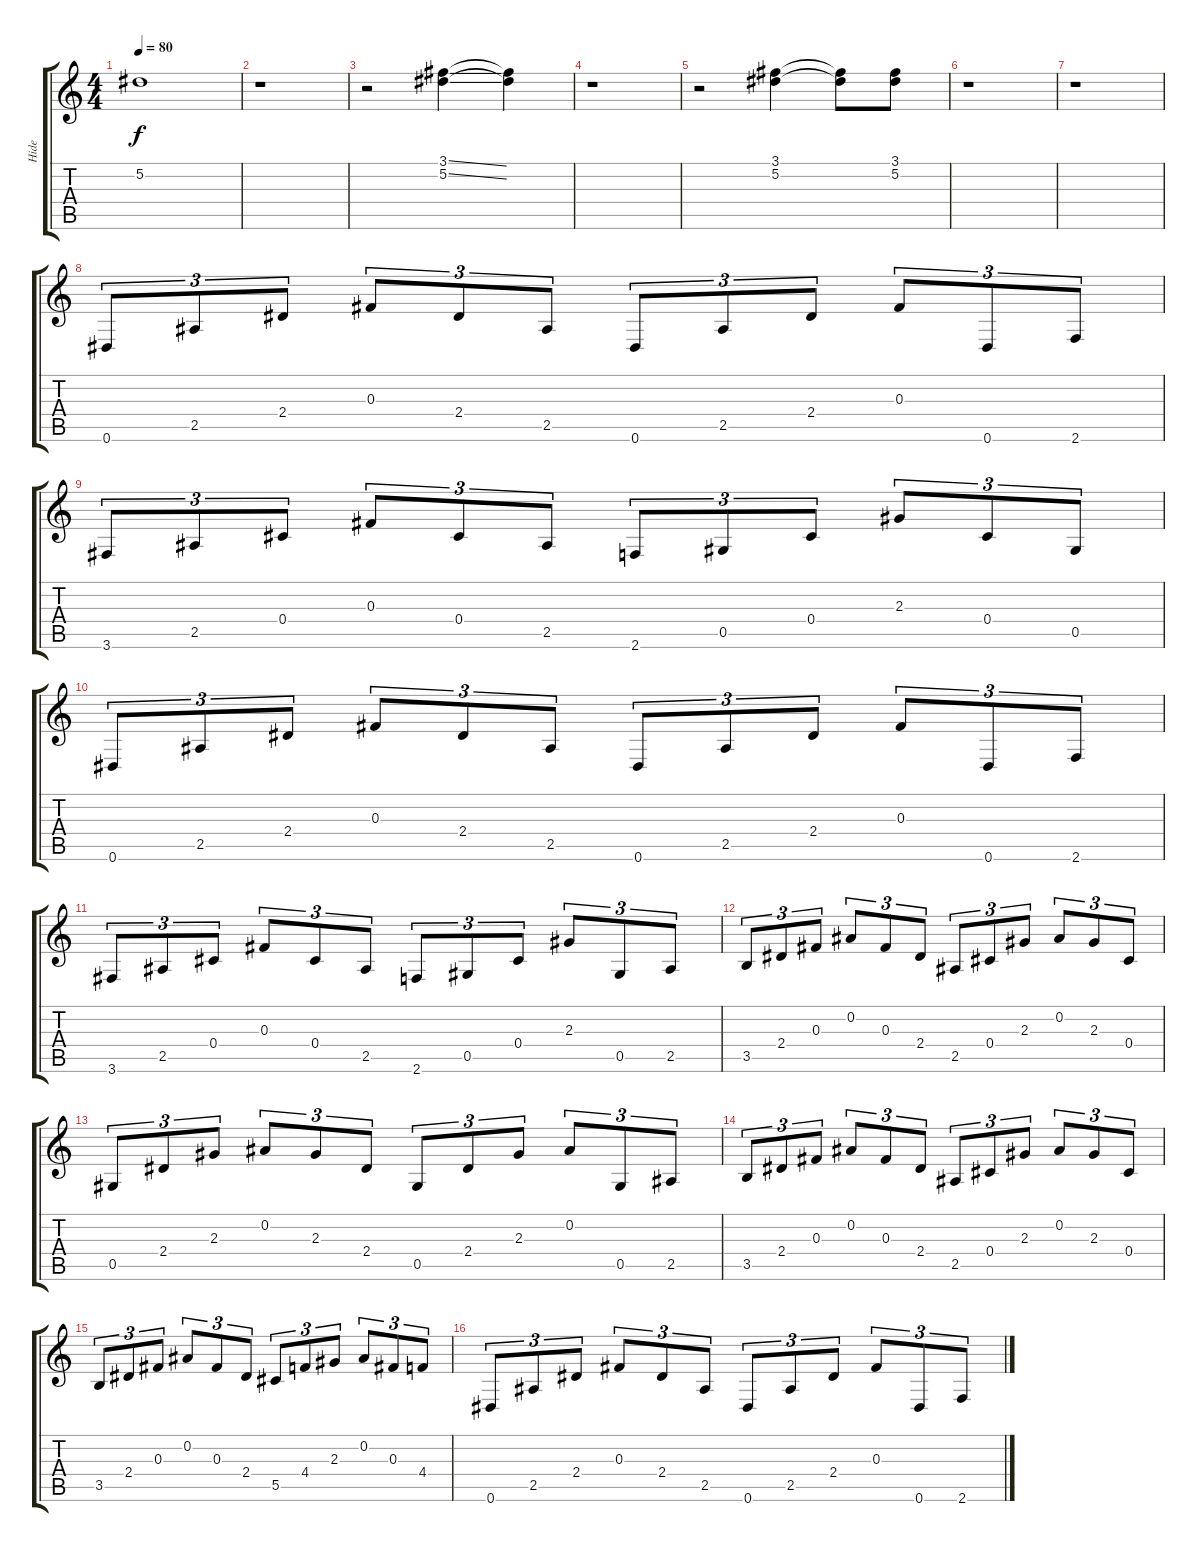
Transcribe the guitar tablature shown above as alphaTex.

\track ("Hide" "Hide") {instrument distortionguitar}
\staff {score tabs}
\tuning (Eb4 Bb3 Gb3 Db3 Ab2 Eb2) {hide}
\ts (4 4)
\tempo 80
\clef g2
\ks c
5.2{t}.1{dy f} |
r.1 |
r.2 (3.1{ss} 5.2{ss}).4 (3.1{t} 5.2{t}).4 |
r.1 |
r.2 (3.1 5.2).4 (3.1{t} 5.2{t}).8 (3.1 5.2).8 |
r.1 |
r.1 |
0.6.8{tu (3 2) instrument acousticguitarsteel} 2.5.8{tu (3 2)} 2.4.8{tu (3 2)} 0.3.8{tu (3 2)} 2.4.8{tu (3 2)} 2.5.8{tu (3 2)} 0.6.8{tu (3 2)} 2.5.8{tu (3 2)} 2.4.8{tu (3 2)} 0.3.8{tu (3 2)} 0.6.8{tu (3 2)} 2.6.8{tu (3 2)} |
3.6.8{tu (3 2)} 2.5.8{tu (3 2)} 0.4.8{tu (3 2)} 0.3.8{tu (3 2)} 0.4.8{tu (3 2)} 2.5.8{tu (3 2)} 2.6.8{tu (3 2)} 0.5.8{tu (3 2)} 0.4.8{tu (3 2)} 2.3.8{tu (3 2)} 0.4.8{tu (3 2)} 0.5.8{tu (3 2)} |
0.6.8{tu (3 2)} 2.5.8{tu (3 2)} 2.4.8{tu (3 2)} 0.3.8{tu (3 2)} 2.4.8{tu (3 2)} 2.5.8{tu (3 2)} 0.6.8{tu (3 2)} 2.5.8{tu (3 2)} 2.4.8{tu (3 2)} 0.3.8{tu (3 2)} 0.6.8{tu (3 2)} 2.6.8{tu (3 2)} |
3.6.8{tu (3 2)} 2.5.8{tu (3 2)} 0.4.8{tu (3 2)} 0.3.8{tu (3 2)} 0.4.8{tu (3 2)} 2.5.8{tu (3 2)} 2.6.8{tu (3 2)} 0.5.8{tu (3 2)} 0.4.8{tu (3 2)} 2.3.8{tu (3 2)} 0.5.8{tu (3 2)} 2.5.8{tu (3 2)} |
3.5.8{tu (3 2)} 2.4.8{tu (3 2)} 0.3.8{tu (3 2)} 0.2.8{tu (3 2)} 0.3.8{tu (3 2)} 2.4.8{tu (3 2)} 2.5.8{tu (3 2)} 0.4.8{tu (3 2)} 2.3.8{tu (3 2)} 0.2.8{tu (3 2)} 2.3.8{tu (3 2)} 0.4.8{tu (3 2)} |
0.5.8{tu (3 2)} 2.4.8{tu (3 2)} 2.3.8{tu (3 2)} 0.2.8{tu (3 2)} 2.3.8{tu (3 2)} 2.4.8{tu (3 2)} 0.5.8{tu (3 2)} 2.4.8{tu (3 2)} 2.3.8{tu (3 2)} 0.2.8{tu (3 2)} 0.5.8{tu (3 2)} 2.5.8{tu (3 2)} |
3.5.8{tu (3 2)} 2.4.8{tu (3 2)} 0.3.8{tu (3 2)} 0.2.8{tu (3 2)} 0.3.8{tu (3 2)} 2.4.8{tu (3 2)} 2.5.8{tu (3 2)} 0.4.8{tu (3 2)} 2.3.8{tu (3 2)} 0.2.8{tu (3 2)} 2.3.8{tu (3 2)} 0.4.8{tu (3 2)} |
3.5.8{tu (3 2)} 2.4.8{tu (3 2)} 0.3.8{tu (3 2)} 0.2.8{tu (3 2)} 0.3.8{tu (3 2)} 2.4.8{tu (3 2)} 5.5.8{tu (3 2)} 4.4.8{tu (3 2)} 2.3.8{tu (3 2)} 0.2.8{tu (3 2)} 0.3.8{tu (3 2)} 4.4.8{tu (3 2)} |
0.6.8{tu (3 2)} 2.5.8{tu (3 2)} 2.4.8{tu (3 2)} 0.3.8{tu (3 2)} 2.4.8{tu (3 2)} 2.5.8{tu (3 2)} 0.6.8{tu (3 2)} 2.5.8{tu (3 2)} 2.4.8{tu (3 2)} 0.3.8{tu (3 2)} 0.6.8{tu (3 2)} 2.6.8{tu (3 2)}
